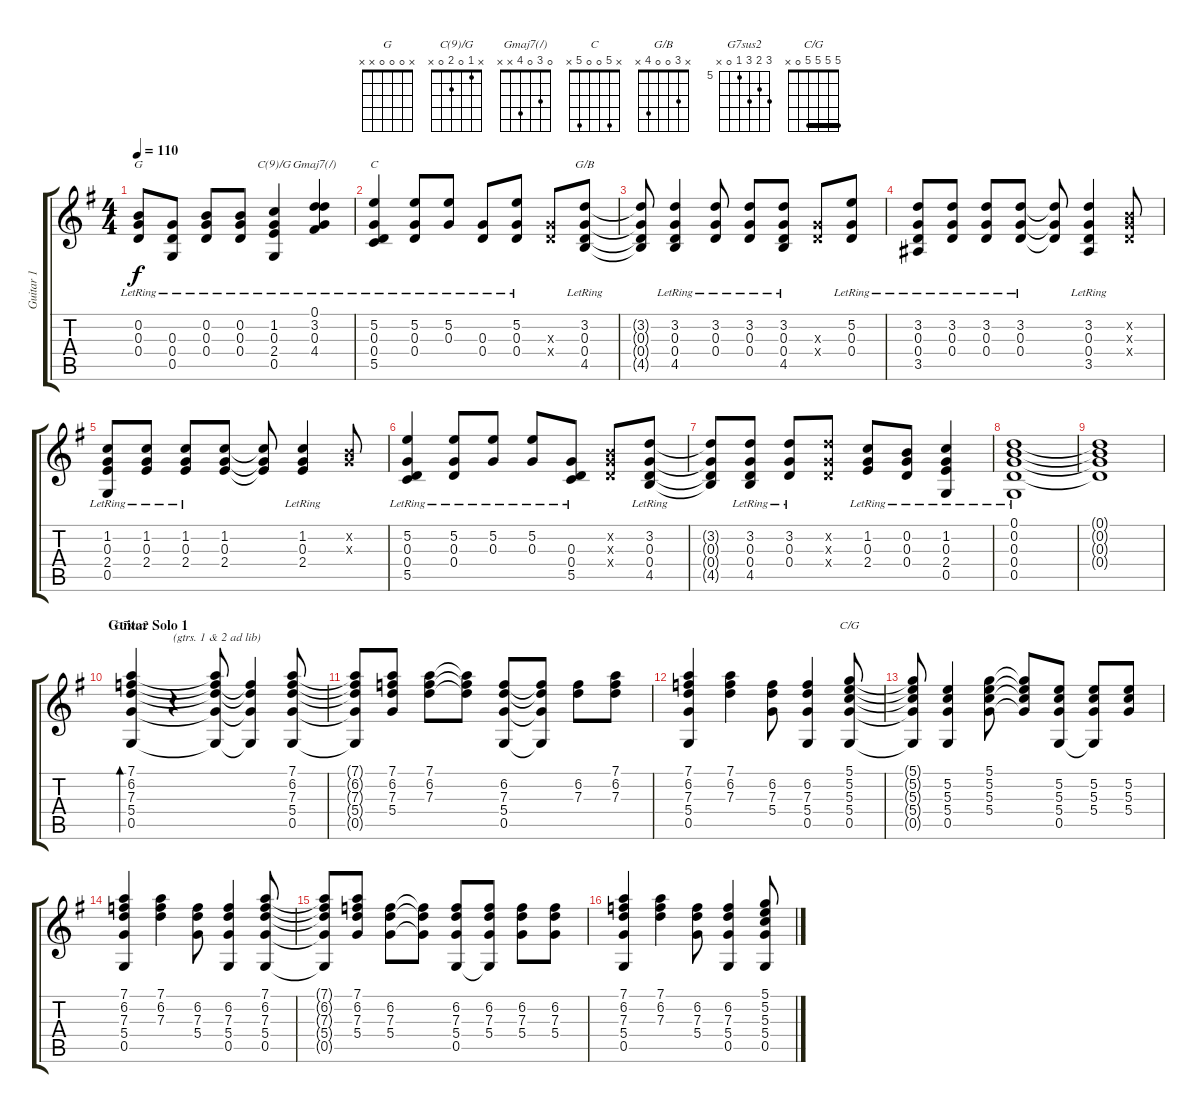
\track ("Guitar 1" "Guitar 1") {instrument acousticguitarsteel}
\staff {score tabs}
\tuning (D4 B3 G3 D3 G2 D2) {hide}
\chord ("G" x 0 0 0 x x)
\chord ("C(9)/G" x 1 0 2 0 x)
\chord ("Gmaj7(/)" 0 3 0 4 x x)
\chord ("C" x 5 0 0 5 x)
\chord ("G/B" x 3 0 0 4 x)
\chord ("G7sus2" 7 6 7 5 0 x) {firstfret 5}
\chord ("C/G" 5 5 5 5 0 x) {barre 5}
\ts (4 4)
\tempo 110
\clef g2
\ks g
(0.2{lr} 0.3{lr} 0.4{lr}).8{ch "G" dy f} (0.3{lr} 0.4{lr} 0.5{lr}).8 (0.2{lr} 0.3{lr} 0.4{lr}).8 (0.2{lr} 0.3{lr} 0.4{lr}).8 (1.2{lr} 0.3{lr} 2.4{lr} 0.5{lr}).4{ch "C(9)/G"} (0.1{lr} 3.2{lr} 0.3{lr} 4.4{lr}).4{ch "Gmaj7(/)"} |
(5.2{lr} 0.3{lr} 0.4{lr} 5.5{lr}).4{ch "C"} (5.2{lr} 0.3{lr} 0.4{lr}).8 (5.2{lr} 0.3{lr}).8 (0.3{lr} 0.4{lr}).8 (5.2 0.3{lr} 0.4{lr}).8 (0.3{x} 0.4{x}).8 (3.2{lr} 0.3{lr} 0.4{lr} 4.5{lr}).8{ch "G/B"} |
(3.2{t} 0.3{t} 0.4{t} 4.5{t}).8 (3.2{lr} 0.3{lr} 0.4{lr} 4.5).4 (3.2{lr} 0.3{lr} 0.4{lr}).8 (3.2{lr} 0.3{lr} 0.4{lr}).8 (3.2{lr} 0.3{lr} 0.4{lr} 4.5{lr}).8 (0.3{x} 0.4{x}).8 (5.2{lr} 0.3{lr} 0.4).8 |
(3.2{lr} 0.3{lr} 0.4{lr} 3.5{lr}).8 (3.2{lr} 0.3 0.4{lr}).8 (3.2{lr} 0.3{lr} 0.4{lr}).8 (3.2{lr} 0.3{lr} 0.4{lr}).8 (3.2{t} 0.3{t} 0.4{t}).8 (3.2{lr} 0.3{lr} 0.4{lr} 3.5{lr}).4 (0.2{x} 0.3{x} 0.4{x}).8 |
(1.2{lr} 0.3{lr} 2.4{lr} 0.5{lr}).8 (1.2{lr} 0.3{lr} 2.4{lr}).8 (1.2{lr} 0.3{lr} 2.4{lr}).8 (1.2 0.3 2.4).8 (1.2{t} 0.3{t} 2.4{t}).8 (1.2{lr} 0.3{lr} 2.4{lr}).4 (0.2{x} 0.3{x}).8 |
(5.2{lr} 0.3{lr} 0.4{lr} 5.5{lr}).4 (5.2{lr} 0.3{lr} 0.4{lr}).8 (5.2{lr} 0.3{lr}).8 (5.2{lr} 0.3{lr}).8 (0.3{lr} 0.4{lr} 5.5{lr}).8 (0.2{x} 0.3{x} 0.4{x}).8 (3.2{lr} 0.3{lr} 0.4{lr} 4.5{lr}).8 |
(3.2{t} 0.3{t} 0.4{t} 4.5{t}).8 (3.2{lr} 0.3{lr} 0.4{lr} 4.5{lr}).8 (3.2{lr} 0.3{lr} 0.4{lr}).8 (3.2{x} 0.3{x} 0.4{x}).8 (1.2{lr} 0.3{lr} 2.4{lr}).8 (0.2{lr} 0.3{lr} 0.4{lr}).8 (1.2{lr} 0.3{lr} 2.4{lr} 0.5{lr}).4 |
(0.1{lr} 0.2{lr} 0.3{lr} 0.4{lr} 0.5{lr}).1 |
(0.1{t} 0.2{t} 0.3{t} 0.4{t}).1 |
\section ("" "Guitar Solo 1")
(7.1 6.2 7.3 5.4 0.5).4{bd 240 ch "G7sus2" volume 9} r.4{txt "(gtrs. 1 & 2 ad lib)"} (7.1{t} 6.2{t} 7.3{t} 5.4{t} 0.5{t}).8 (6.2{t} 7.3{t} 5.4{t} 0.5{t}).4 (7.1 6.2 7.3 5.4 0.5).8 |
(7.1{t} 6.2{t} 7.3{t} 5.4{t} 0.5{t}).8 (7.1 6.2 7.3 5.4).8 (7.1 6.2 7.3).8 (7.1{t} 6.2{t} 7.3{t}).8 (6.2 7.3 5.4 0.5).8 (6.2{t} 7.3{t} 5.4{t} 0.5{t}).8 (6.2 7.3).8 (7.1 6.2 7.3).8 |
(7.1 6.2 7.3 5.4 0.5).4 (7.1 6.2 7.3).4 (6.2 7.3 5.4).8 (6.2 7.3 5.4 0.5).4 (5.1 5.2 5.3 5.4 0.5).8{ch "C/G"} |
(5.1{t} 5.2{t} 5.3{t} 5.4{t} 0.5{t}).8 (5.2 5.3 5.4 0.5).4 (5.1 5.2 5.3 5.4).8 (5.1{t} 5.2{t} 5.3{t} 5.4{t}).8 (5.2 5.3 5.4 0.5).8 (5.2 5.3 5.4 0.5{t}).8 (5.2 5.3 5.4).8 |
(7.1 6.2 7.3 5.4 0.5).4 (7.1 6.2 7.3).4 (6.2 7.3 5.4).8 (6.2 7.3 5.4 0.5).4 (7.1 6.2 7.3 5.4 0.5).8 |
(7.1{t} 6.2{t} 7.3{t} 5.4{t} 0.5{t}).8 (7.1 6.2 7.3 5.4).8 (6.2 7.3 5.4).8 (6.2{t} 7.3{t} 5.4{t}).8 (6.2 7.3 5.4 0.5).8 (6.2 7.3 5.4 0.5{t}).8 (6.2 7.3 5.4).8 (6.2 7.3 5.4).8 |
(7.1 6.2 7.3 5.4 0.5).4 (7.1 6.2 7.3).4 (6.2 7.3 5.4).8 (6.2 7.3 5.4 0.5).4 (5.1 5.2 5.3 5.4 0.5).8
